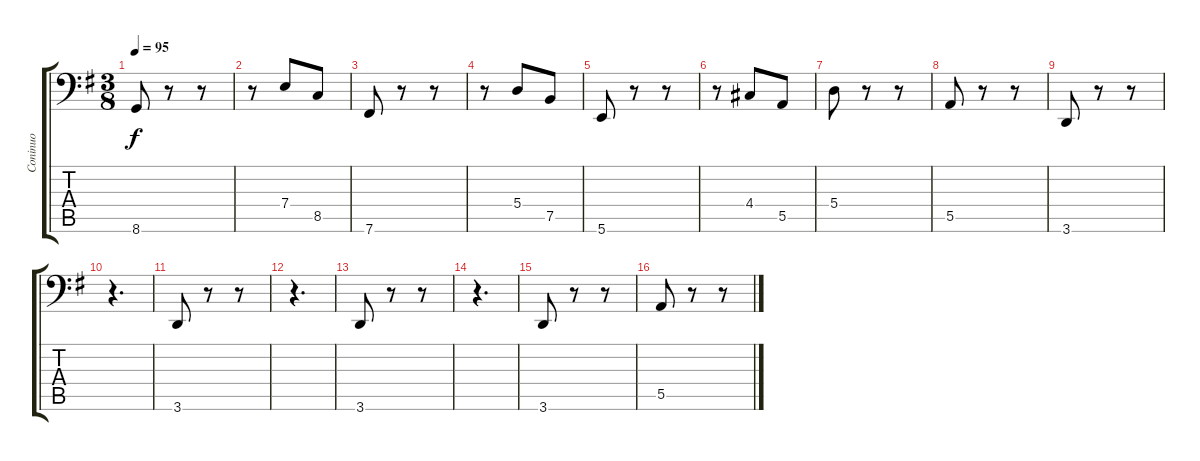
\track ("Coninuo" "Coninuo") {instrument contrabass}
\staff {score tabs}
\tuning (C3 G2 D2 A1 E1 B0) {hide}
\ts (3 8)
\tempo 95
\clef f4
\ks g
8.6.8{dy f} r.8 r.8 |
r.8 7.4.8{beam Up beam merge} 8.5.8{beam Up} |
7.6.8 r.8 r.8 |
r.8 5.4.8{beam merge} 7.5.8 |
5.6.8 r.8 r.8 |
r.8 4.4.8{beam merge} 5.5.8 |
5.4.8 r.8 r.8 |
5.5.8 r.8 r.8 |
3.6.8 r.8 r.8 |
r.4{d} |
3.6.8 r.8 r.8 |
r.4{d} |
3.6.8 r.8 r.8 |
r.4{d} |
3.6.8 r.8 r.8 |
5.5.8 r.8 r.8
